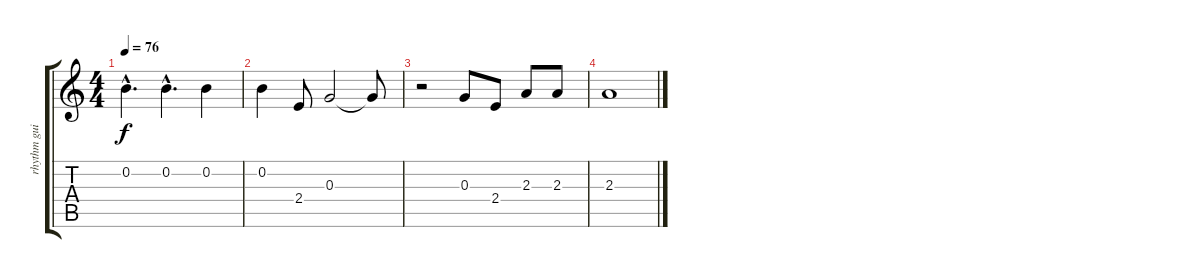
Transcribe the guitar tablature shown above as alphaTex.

\track ("rhythm guitar" "rhythm gui") {instrument acousticguitarsteel}
\staff {score tabs}
\tuning (E4 B3 G3 D3 A2 E2) {hide}
\ts (4 4)
\tempo 76
\clef g2
\ks c
0.2{hac}.4{d dy f} 0.2{hac}.4{d} 0.2.4 |
0.2.4 2.4.8 0.3.2 0.3{t}.8 |
r.2 0.3.8 2.4.8 2.3.8 2.3.8 |
2.3.1
